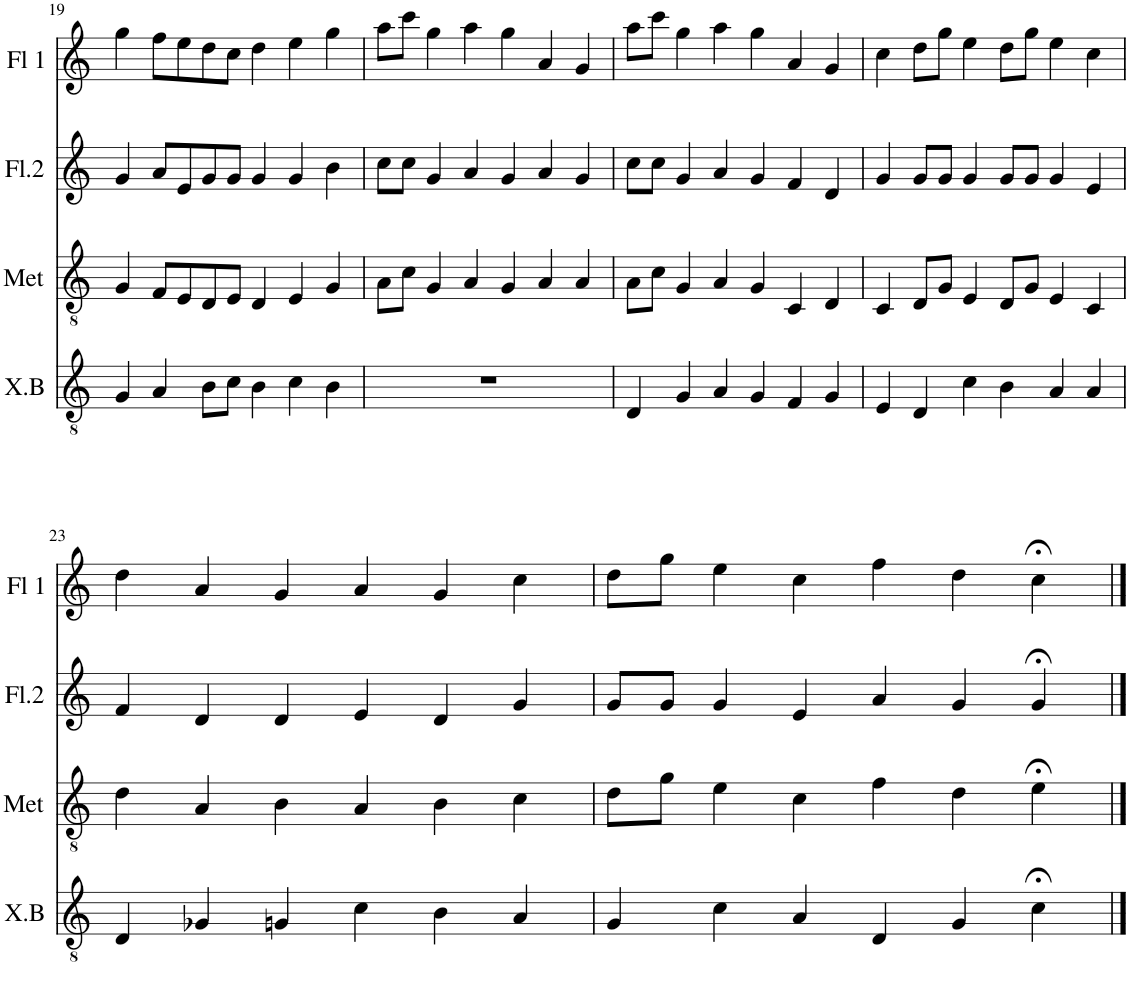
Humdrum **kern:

**kern	**kern	**kern	**kern
*part4	*part3	*part2	*part1
*staff4	*staff3	*staff2	*staff1
*I"Xil Bajo	*I"Metalófono	*I"Flauta 2	*I"Flauta 1
*I'X.B	*I'Met	*I'Fl.2	*I'Fl 1
!!LO:PB:g=z
*clefGv2	*clefGv2	*clefG2	*clefG2
*k[]	*k[]	*k[]	*k[]
*M6/4	*M6/4	*M6/4	*M6/4
=19	=19	=19	=19
4G/	4G/	4g/	4gg\
4A/	8F/L	8a/L	8ff\L
.	8E/	8e/	8ee\
8B\L	8D/	8g/	8dd\
8c\J	8E/J	8g/J	8cc\J
4B\	4D/	4g/	4dd\
4c\	4E/	4g/	4ee\
4B\	4G/	4b\	4gg\
=20	=20	=20	=20
1.r	8A\L	8cc\L	8aa\L
.	8c\J	8cc\J	8ccc\J
.	4G/	4g/	4gg\
.	4A/	4a/	4aa\
.	4G/	4g/	4gg\
.	4A/	4a/	4a/
.	4A/	4g/	4g/
=21	=21	=21	=21
4D/	8A\L	8cc\L	8aa\L
.	8c\J	8cc\J	8ccc\J
4G/	4G/	4g/	4gg\
4A/	4A/	4a/	4aa\
4G/	4G/	4g/	4gg\
4F/	4C/	4f/	4a/
4G/	4D/	4d/	4g/
=22	=22	=22	=22
4E/	4C/	4g/	4cc\
4D/	8D/L	8g/L	8dd\L
.	8G/J	8g/J	8gg\J
4c\	4E/	4g/	4ee\
4B\	8D/L	8g/L	8dd\L
.	8G/J	8g/J	8gg\J
4A/	4E/	4g/	4ee\
4A/	4C/	4e/	4cc\
!!LO:LB:g=z
=23	=23	=23	=23
4D/	4d\	4f/	4dd\
4G-X/	4A/	4d/	4a/
4Gn/	4B\	4d/	4g/
4c\	4A/	4e/	4a/
4B\	4B\	4d/	4g/
4A/	4c\	4g/	4cc\
=24	=24	=24	=24
4G/	8d\L	8g/L	8dd\L
.	8g\J	8g/J	8gg\J
4c\	4e\	4g/	4ee\
4A/	4c\	4e/	4cc\
4D/	4f\	4a/	4ff\
4G/	4d\	4g/	4dd\
4c;<\	4e;<\	4g;</	4cc;<\
==	==	==	==
*-	*-	*-	*-
